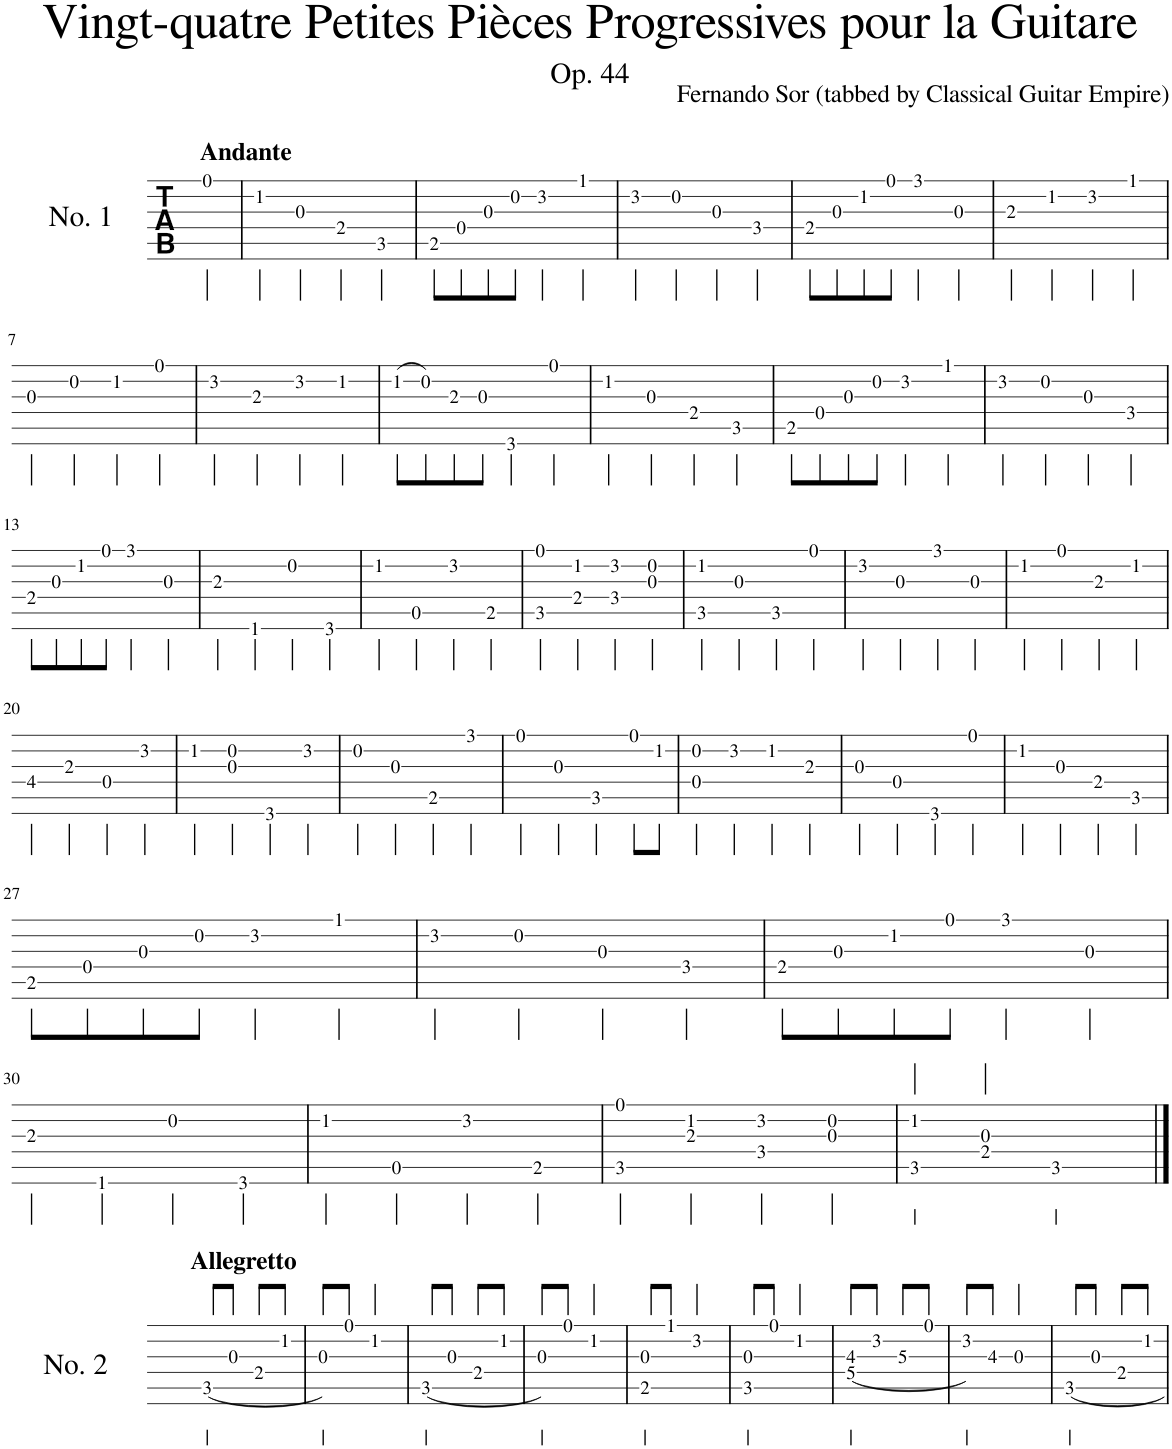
**kern
*part1
*staff1
*I"Guitar
*I'Guit.
*stria6
*
*k[]
*M4/4
*met(c)
=1
!LO:TX:a:t=No. 1
!LO:TX:a:B:t=Andante
4e\
=2
4c\
4G\
4E\
4C\
=3
8BB\L
8D\
8G\
8B\J
4d\
4f\
=4
4d\
4B\
4G\
4F\
=5
8E\L
8G\
8c\
8e\J
4g\
4G\
=6
4A\
4c\
4d\
4f\
!!LO:LB:g=z
=7
4G\
4B\
4c\
4e\
=8
4d\
4A\
4d\
4c\
=9
(8c\L
8B\)
8A\
8G\J
4GG\
4e\
=10
4c\
4G\
4E\
4C\
=11
8BB\L
8D\
8G\
8B\J
4d\
4f\
=12
4d\
4B\
4G\
4F\
!!LO:LB:g=z
=13
8E\L
8G\
8c\
8e\J
4g\
4G\
=14
4A\
4FF\
4B\
4GG\
=15
4c\
4AA\
4d\
4BB\
=16
4C\ 4e\
4E\ 4c\
4F\ 4d\
4G\ 4B\
=17
4C\ 4c\
4G\
4C\
4e\
=18
4d\
4G\
4g\
4G\
=19
4c\
4e\
4A\
4c\
!!LO:LB:g=z
=20
4F#\
4A\
4D\
4d\
=21
4c\
4G\ 4B\
4GG\
4d\
=22
4B\
4G\
4BB\
4g\
=23
4e\
4G\
4C\
8e\L
8c\J
=24
4D\ 4B\
4d\
4c\
4A\
=25
4G\
4D\
4GG\
4e\
=26
4c\
4G\
4E\
4C\
!!LO:LB:g=z
=27
8BB\L
8D\
8G\
8B\J
4d\
4f\
=28
4d\
4B\
4G\
4F\
=29
8E\L
8G\
8c\
8e\J
4g\
4G\
!!LO:LB:g=z
=30
4A\
4FF\
4B\
4GG\
=31
4c\
4AA\
4d\
4BB\
=32
4C\ 4e\
4A\ 4c\
4F\ 4d\
4G\ 4B\
=33
*^
4c/	2C\
4E/ 4G/	.
2r	2C\
!!LO:LB:g=z	!!
==1	==1
*stria6	*
*M2/4	*
!LO:TX:a:t=No. 2	!
!LO:TX:a:B:t=Allegretto	!
8C/L	[2C\
8G/J	.
8E/L	.
8c/J	.
=2	=2
8G/L	2C\]
8e/J	.
4c/	.
=3	=3
8C/L	[2C\
8G/J	.
8E/L	.
8c/J	.
=4	=4
8G/L	2C\]
8e/J	.
4c/	.
=5	=5
8G/L	2BB\ 2G\
8f/J	.
4d/	.
=6	=6
8G/L	2C\ 2G\
8e/J	.
4c/	.
=7	=7
8B/L	[2G\
8d/J	.
8c/L	.
8e/J	.
=8	=8
8d/L	2G\]
8B/J	.
4G/	.
=9	=9
8C/L	[2C\
8G/J	.
8E/L	.
8c/J	.
*v	*v
=
*-
